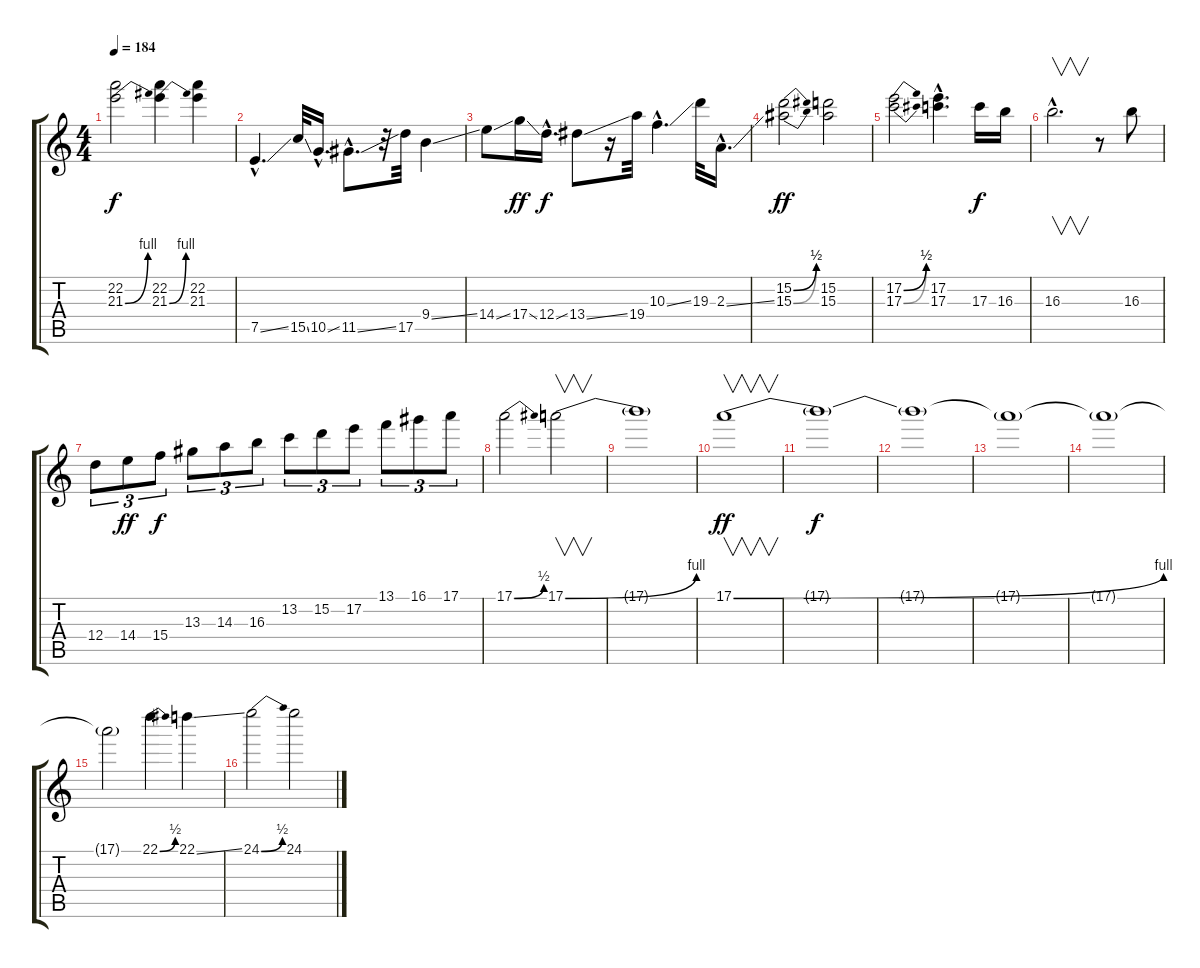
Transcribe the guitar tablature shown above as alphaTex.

\track "" {instrument distortionguitar}
\staff {score tabs}
\tuning (E4 B3 G3 D3 A2 E2) {hide}
\ts (4 4)
\tempo 184
\clef g2
\ks c
(22.2 21.3{be (bend 0 0 60 4)}).2{dy f} (22.2 21.3{be (bend 0 0 60 4)}).4 (22.2 21.3).4 |
7.5{ss hac}.4{d} 15.5{ss}.32 10.5{ss hac}.16{d} 11.5{ss hac}.8{d} r.32 17.5.32 9.4{ss}.4 |
14.4{ss}.8 17.4{ss}.16{dy ff} 12.4{ss hac}.16{d dy f} 13.4{ss}.8 r.16 19.4.32 10.3{ss hac}.4{d} 19.3.32 2.3{ss hac}.16{d} |
(15.2{be (bend 0 0 60 2)} 15.3{be (bend 0 0 60 2)}).2{dy ff} (15.2 15.3).2 |
(17.2{be (bend 0 0 60 2)} 17.3{be (bend 0 0 60 2)}).2 (17.2{hac} 17.3{hac}).4{d} 17.3.16{dy f} 16.3.16 |
16.3{hac}.2{v d} r.8 16.3.8 |
12.4.8{tu (3 2)} 14.4.8{tu (3 2) dy ff} 15.4.8{tu (3 2) dy f} 13.3.8{tu (3 2)} 14.3.8{tu (3 2)} 16.3.8{tu (3 2)} 13.2.8{tu (3 2)} 15.2.8{tu (3 2)} 17.2.8{tu (3 2)} 13.1.8{tu (3 2)} 16.1.8{tu (3 2)} 17.1.8{tu (3 2)} |
17.1{be (bend 0 0 60 2)}.2 17.1{be (bend 0 0 60 4)}.2{v} |
17.1{t}.1 |
17.1{be (bend 0 0 60 4)}.1{v dy ff} |
17.1{t}.1{dy f} |
17.1{t}.1 |
17.1{t}.1 |
17.1{t}.1 |
17.1{t}.2 22.1{be (bend 0 0 60 2)}.4 22.1{ss}.4 |
24.1{be (bend 0 0 60 2)}.2 24.1.2
